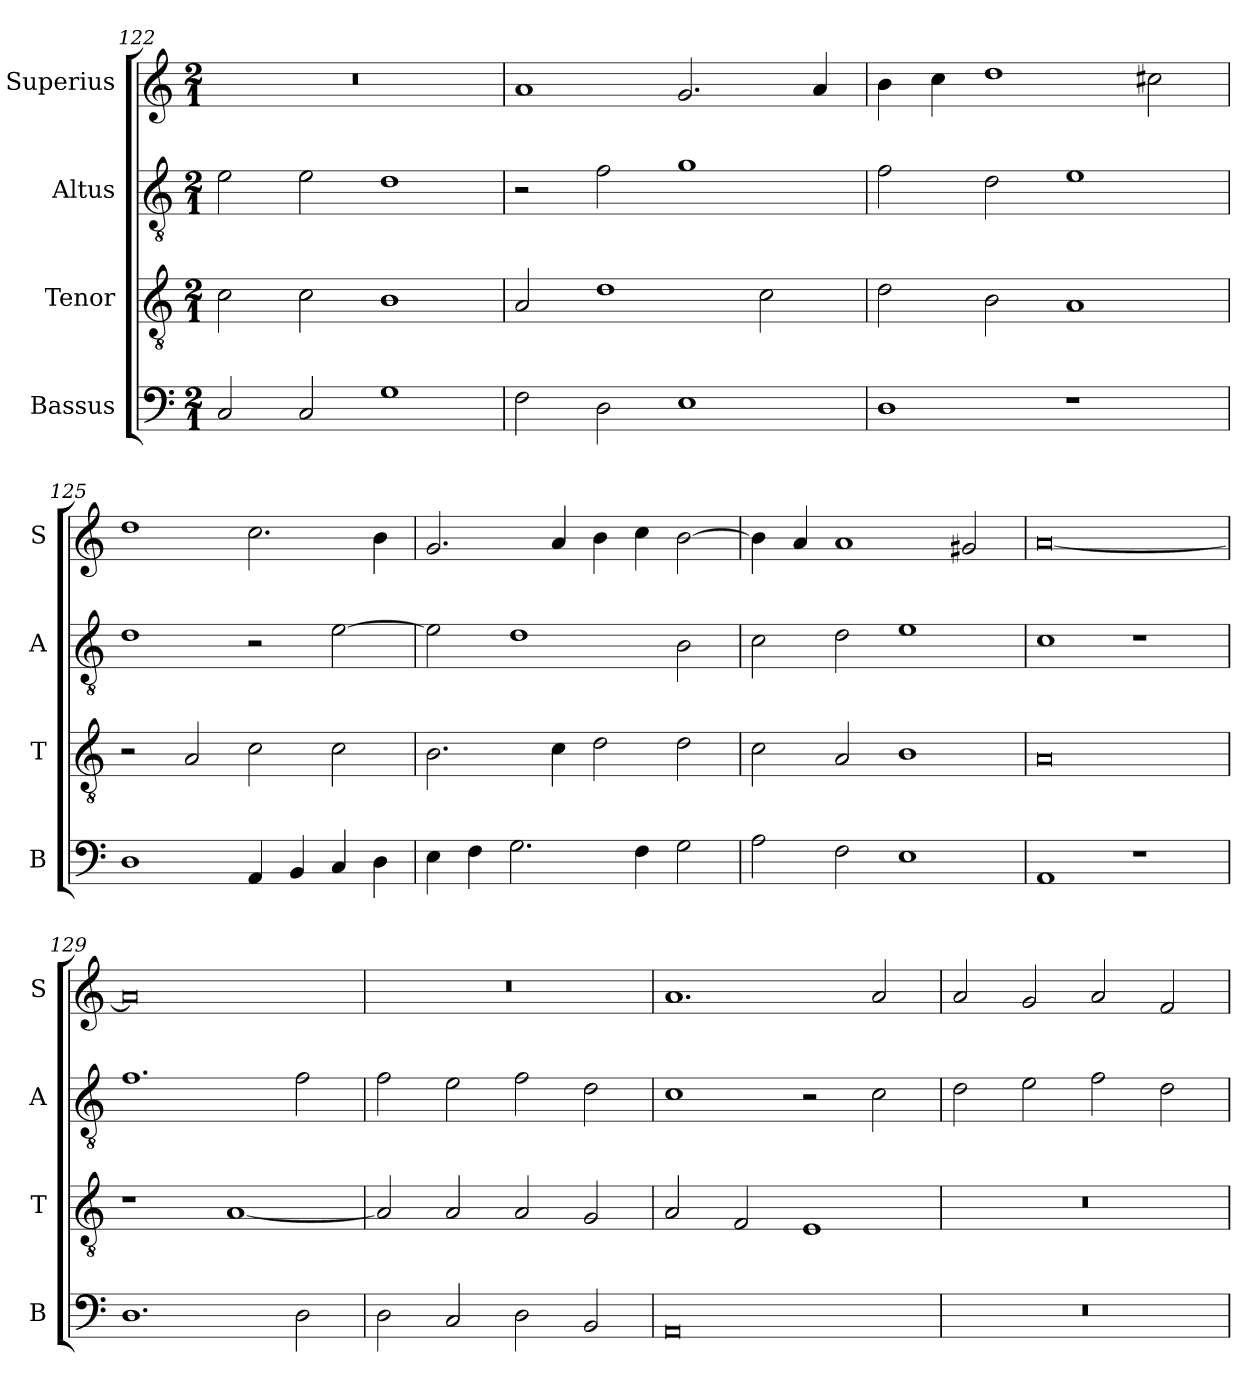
**kern	**kern	**kern	**kern
*part4	*part3	*part2	*part1
*staff4	*staff3	*staff2	*staff1
*I"Bassus	*I"Tenor	*I"Altus	*I"Superius
*I'B	*I'T	*I'A	*I'S
*clefF4	*clefGv2	*clefGv2	*clefG2
*k[]	*k[]	*k[]	*k[]
*M2/1	*M2/1	*M2/1	*M2/1
=122	=122	=122	=122
2C/	2c\	2e\	0r
2C/	2c\	2e\	.
1G	1B	1d	.
=123	=123	=123	=123
2F\	2A/	2r	1a
2D\	1d	2f\	.
1E	.	1g	2.g/
.	2c\	.	.
.	.	.	4a/
=124	=124	=124	=124
1D	2d\	2f\	4b\
.	.	.	4cc\
.	2B\	2d\	1dd
1r	1A	1e	.
.	.	.	2cc#X\
=125	=125	=125	=125
1D	2r	1d	1dd
.	2A/	.	.
4AA/	2c\	2r	2.cc\
4BB/	.	.	.
4C/	2c\	[2e\	.
4D\	.	.	4b\
=126	=126	=126	=126
4E\	2.B\	2e\]	2.g/
4F\	.	.	.
2.G\	.	1d	.
.	4c\	.	4a/
.	2d\	.	4b\
4F\	.	.	4cc\
2G\	2d\	2B\	[2b\
=127	=127	=127	=127
2A\	2c\	2c\	4b\]
.	.	.	4a/
2F\	2A/	2d\	1a
1E	1B	1e	.
.	.	.	2g#X/
=128	=128	=128	=128
1AA	0A	1c	[0a
1r	.	1r	.
=129	=129	=129	=129
1.D	1r	1.f	0a]
.	[1A	.	.
2D\	.	2f\	.
=130	=130	=130	=130
2D\	2A/]	2f\	0r
2C/	2A/	2e\	.
2D\	2A/	2f\	.
2BB/	2G/	2d\	.
=131	=131	=131	=131
0AA	2A/	1c	1.a
.	2F/	.	.
.	1E	2r	.
.	.	2c\	2a/
=132	=132	=132	=132
0r	0r	2d\	2a/
.	.	2e\	2g/
.	.	2f\	2a/
.	.	2d\	2f/
=	=	=	=
*-	*-	*-	*-
